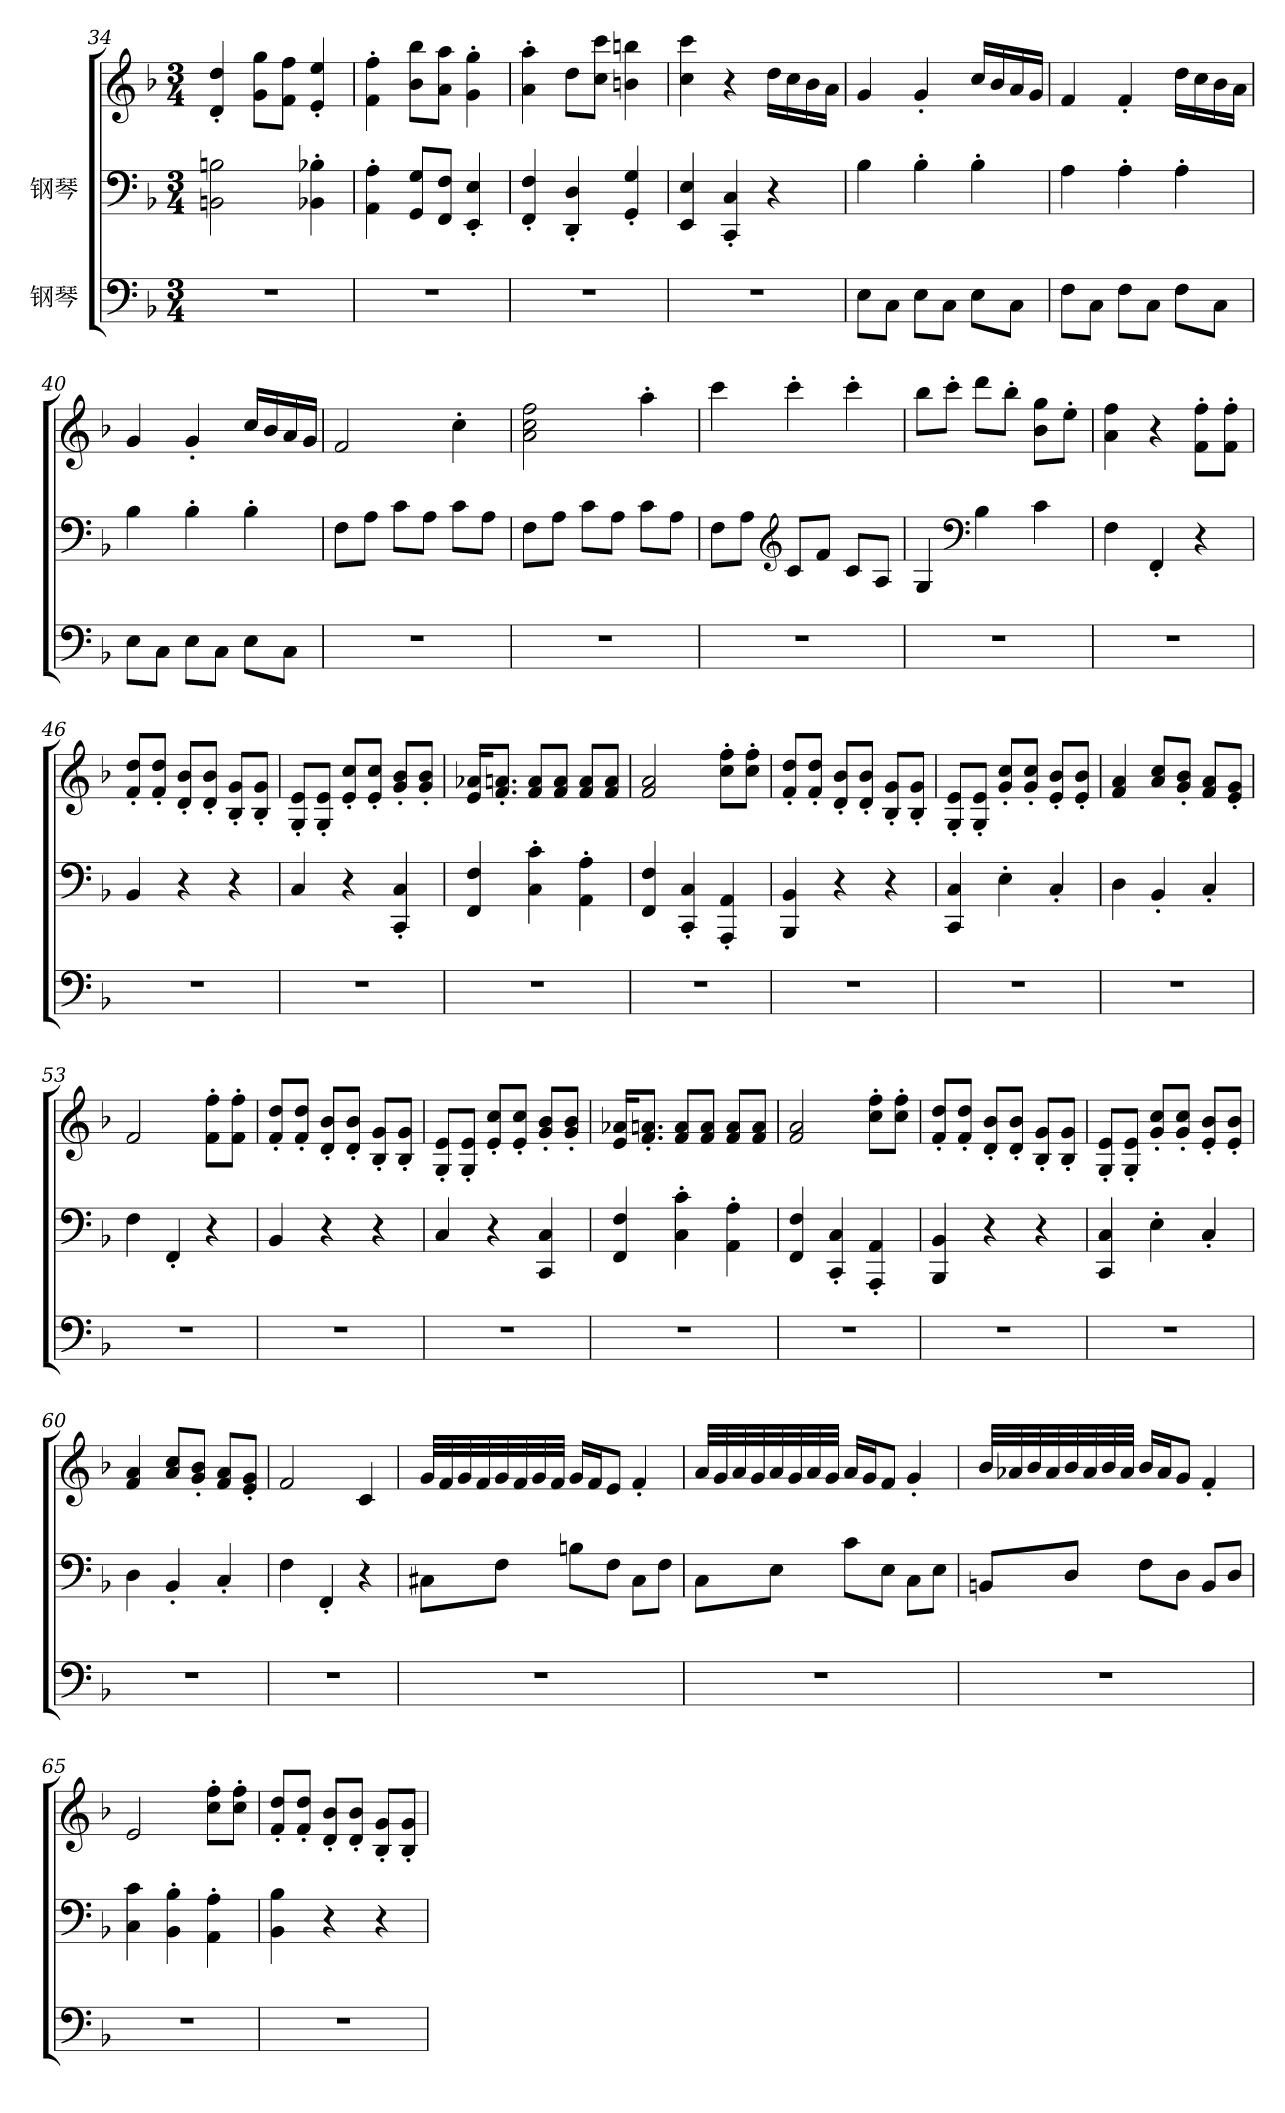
**kern	**kern	**kern
*part2	*part1	*part1
*staff3	*staff2	*staff1
*I"钢琴	*I"钢琴	*
*clefF4	*clefF4	*clefG2
*k[b-]	*k[b-]	*k[b-]
*M3/4	*M3/4	*M3/4
=34	=34	=34
2.r	2BBn\ 2Bn\	4d/' 4dd/'
.	.	8g\ 8gg\L
.	.	8f\ 8ff\J
.	4BB-X\' 4B-X\'	4e/' 4ee/'
!!LO:LB:g=z
=35	=35	=35
2.r	4AA\' 4A\'	4f\' 4ff\'
.	8GG/ 8G/L	8b-\ 8bb-\L
.	8FF/ 8F/J	8a\ 8aa\J
.	4EE/' 4E/'	4g\' 4gg\'
=36	=36	=36
2.r	4FF/' 4F/'	4a\' 4aa\'
.	4DD/' 4D/'	8dd\L
.	.	8cc\ 8ccc\J
.	4GG/' 4G/'	4bn\ 4bbn\
=37	=37	=37
2.r	4EE/ 4E/	4cc\ 4ccc\
.	4CC/' 4C/'	4r
.	4r	16dd\LL
.	.	16cc\
.	.	16b-\
.	.	16a\JJ
=38	=38	=38
8E\L	4B-\	4g/
8C\J	.	.
8E\L	4B-'\	4g'/
8C\J	.	.
8E\L	4B-'\	16cc/LL
.	.	16b-/
8C\J	.	16a/
.	.	16g/JJ
=39	=39	=39
8F\L	4A\	4f/
8C\J	.	.
8F\L	4A'\	4f'/
8C\J	.	.
8F\L	4A'\	16dd\LL
.	.	16cc\
8C\J	.	16b-\
.	.	16a\JJ
!!LO:LB:g=z
=40	=40	=40
8E\L	4B-\	4g/
8C\J	.	.
8E\L	4B-'\	4g'/
8C\J	.	.
8E\L	4B-'\	16cc/LL
.	.	16b-/
8C\J	.	16a/
.	.	16g/JJ
=41	=41	=41
2.r	8F\L	2f/
.	8A\J	.
.	8c\L	.
.	8A\J	.
.	8c\L	4cc'\
.	8A\J	.
=42	=42	=42
2.r	8F\L	2a\ 2cc\ 2ff\
.	8A\J	.
.	8c\L	.
.	8A\J	.
.	8c\L	4aa'\
.	8A\J	.
=43	=43	=43
2.r	8F\L	4ccc\
.	8A\J	.
*	*clefG2	*
.	8c/L	4ccc'\
.	8f/J	.
.	8c/L	4ccc'\
.	8A/J	.
=44	=44	=44
2.r	4G/	8bb-\L
.	.	8ccc'\J
*	*clefF4	*
.	4B-\	8ddd\L
.	.	8bb-'\J
.	4c\	8b-\ 8gg\L
.	.	8ee'\J
!!LO:PB:g=z
=45	=45	=45
2.r	4F\	4a\ 4ff\
.	4FF'/	4r
.	4r	8f\' 8ff\'L
.	.	8f\' 8ff\'J
=46	=46	=46
2.r	4BB-/	8f/' 8dd/'L
.	.	8f/' 8dd/'J
.	4r	8d/' 8b-/'L
.	.	8d/' 8b-/'J
.	4r	8B-/' 8g/'L
.	.	8B-/' 8g/'J
=47	=47	=47
2.r	4C/	8G/' 8e/'L
.	.	8G/' 8e/'J
.	4r	8e/' 8cc/'L
.	.	8e/' 8cc/'J
.	4CC/' 4C/'	8g/' 8b-/'L
.	.	8g/' 8b-/'J
=48	=48	=48
2.r	4FF/ 4F/	16e/ 16a-X/KL
.	.	8.f/' 8.an/'J
.	4C\' 4c\'	8f/ 8a/L
.	.	8f/ 8a/J
.	4AA\' 4A\'	8f/ 8a/L
.	.	8f/ 8a/J
=49	=49	=49
2.r	4FF/ 4F/	2f/ 2a/
.	4CC/' 4C/'	.
.	4AAA/' 4AA/'	8cc\' 8ff\'L
.	.	8cc\' 8ff\'J
=50	=50	=50
2.r	4BBB-/ 4BB-/	8f/' 8dd/'L
.	.	8f/' 8dd/'J
.	4r	8d/' 8b-/'L
.	.	8d/' 8b-/'J
.	4r	8B-/' 8g/'L
.	.	8B-/' 8g/'J
!!LO:LB:g=z
=51	=51	=51
2.r	4CC/ 4C/	8G/' 8e/'L
.	.	8G/' 8e/'J
.	4E'\	8g/' 8cc/'L
.	.	8g/' 8cc/'J
.	4C'/	8e/' 8b-/'L
.	.	8e/' 8b-/'J
=52	=52	=52
2.r	4D\	4f/ 4a/
.	4BB-'/	8a/ 8cc/L
.	.	8g/' 8b-/'J
.	4C'/	8f/ 8a/L
.	.	8e/' 8g/'J
=53	=53	=53
2.r	4F\	2f/
.	4FF'/	.
.	4r	8f\' 8ff\'L
.	.	8f\' 8ff\'J
=54	=54	=54
2.r	4BB-/	8f/' 8dd/'L
.	.	8f/' 8dd/'J
.	4r	8d/' 8b-/'L
.	.	8d/' 8b-/'J
.	4r	8B-/' 8g/'L
.	.	8B-/' 8g/'J
=55	=55	=55
2.r	4C/	8G/' 8e/'L
.	.	8G/' 8e/'J
.	4r	8e/' 8cc/'L
.	.	8e/' 8cc/'J
.	4CC/ 4C/	8g/' 8b-/'L
.	.	8g/' 8b-/'J
=56	=56	=56
2.r	4FF/ 4F/	16e/ 16a-X/KL
.	.	8.f/' 8.an/'J
.	4C\' 4c\'	8f/ 8a/L
.	.	8f/ 8a/J
.	4AA\' 4A\'	8f/ 8a/L
.	.	8f/ 8a/J
!!LO:LB:g=z
=57	=57	=57
2.r	4FF/ 4F/	2f/ 2a/
.	4CC/' 4C/'	.
.	4AAA/' 4AA/'	8cc\' 8ff\'L
.	.	8cc\' 8ff\'J
=58	=58	=58
2.r	4BBB-/ 4BB-/	8f/' 8dd/'L
.	.	8f/' 8dd/'J
.	4r	8d/' 8b-/'L
.	.	8d/' 8b-/'J
.	4r	8B-/' 8g/'L
.	.	8B-/' 8g/'J
=59	=59	=59
2.r	4CC/ 4C/	8G/' 8e/'L
.	.	8G/' 8e/'J
.	4E'\	8g/' 8cc/'L
.	.	8g/' 8cc/'J
.	4C'/	8e/' 8b-/'L
.	.	8e/' 8b-/'J
=60	=60	=60
2.r	4D\	4f/ 4a/
.	4BB-'/	8a/ 8cc/L
.	.	8g/' 8b-/'J
.	4C'/	8f/ 8a/L
.	.	8e/' 8g/'J
=61	=61	=61
2.r	4F\	2f/
.	4FF'/	.
.	4r	4c/
=62	=62	=62
2.r	8C#X\L	32g/LLL
.	.	32f/
.	.	32g/
.	.	32f/
.	8F\J	32g/
.	.	32f/
.	.	32g/
.	.	32f/JJJ
.	8Bn\L	16g/LL
.	.	16f/J
.	8F\J	8e/J
.	8C#\L	4f'/
.	8F\J	.
!!LO:LB:g=z
=63	=63	=63
2.r	8C\L	32a/LLL
.	.	32g/
.	.	32a/
.	.	32g/
.	8E\J	32a/
.	.	32g/
.	.	32a/
.	.	32g/JJJ
.	8c\L	16a/LL
.	.	16g/J
.	8E\J	8f/J
.	8C\L	4g'/
.	8E\J	.
=64	=64	=64
2.r	8BBn/L	32b-/LLL
.	.	32a-X/
.	.	32b-/
.	.	32a-/
.	8D/J	32b-/
.	.	32a-/
.	.	32b-/
.	.	32a-/JJJ
.	8F\L	16b-/LL
.	.	16a-/J
.	8D\J	8g/J
.	8BB/L	4f'/
.	8D/J	.
=65	=65	=65
2.r	4C\ 4c\	2e/
.	4BB-\' 4B-\'	.
.	4AA\' 4A\'	8cc\' 8ff\'L
.	.	8cc\' 8ff\'J
=66	=66	=66
2.r	4BB-\ 4B-\	8f/' 8dd/'L
.	.	8f/' 8dd/'J
.	4r	8d/' 8b-/'L
.	.	8d/' 8b-/'J
.	4r	8B-/' 8g/'L
.	.	8B-/' 8g/'J
=	=	=
*-	*-	*-
